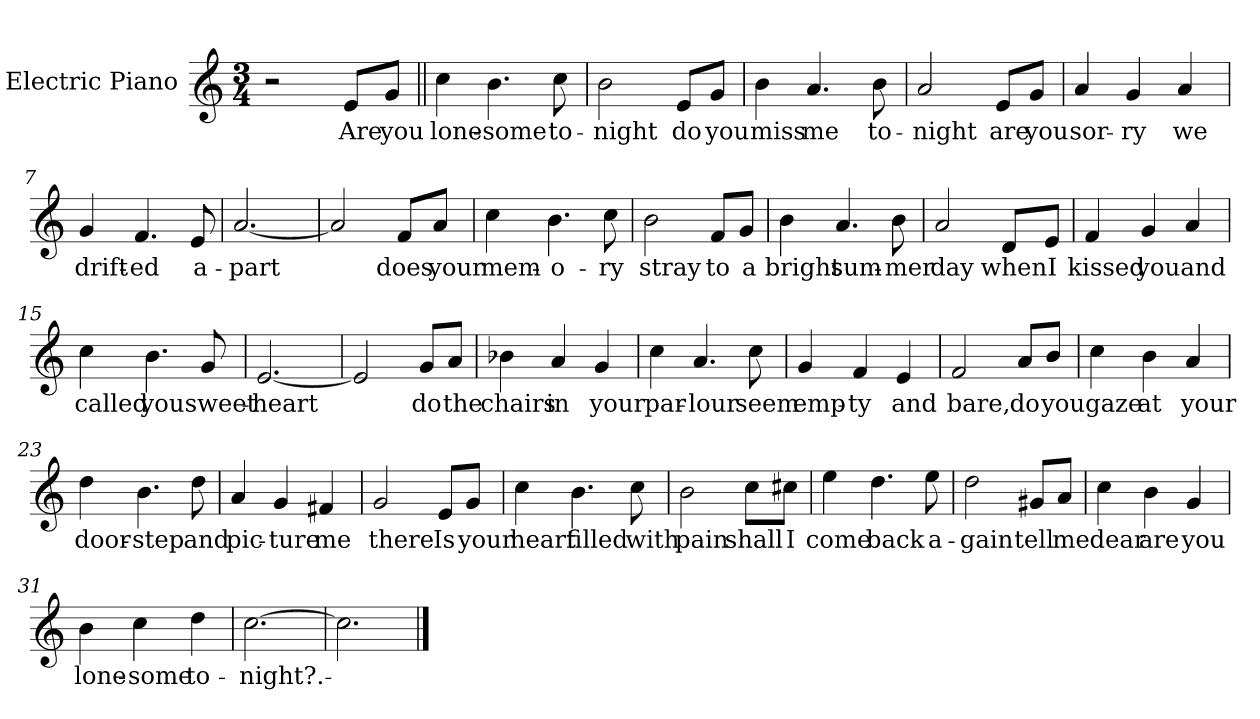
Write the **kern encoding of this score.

**kern	**text
*part1	*part1
*staff1	*staff1
*I"Electric Piano	*
*I'E.Pno	*
*clefG2	*
*k[]	*
*C:	*
*M3/4	*
=1	=1
2r	.
8e/L	Are
8g/J	you
=2||	=2||
4cc\	lone-
4.b\	-some
8cc\	to-
=3	=3
2b\	-night
8e/L	do
8g/J	you
=4	=4
4b\	miss
4.a/	me
8b\	to-
=5	=5
2a/	-night
8e/L	are
8g/J	you
!!LO:LB:g=z
=6	=6
4a/	sor-
4g/	-ry
4a/	we
=7	=7
4g/	drift-
4.f/	-ed
8e/	a-
=8	=8
[2.a/	part
=9	=9
2a/]	.
8f/L	does
8a/J	your
=10	=10
4cc\	mem-
4.b\	-o-
8cc\	-ry
=11	=11
2b\	stray
8f/L	to
8g/J	a
!!LO:LB:g=z
=12	=12
4b\	bright
4.a/	sum-
8b\	-mer
=13	=13
2a/	day
8d/L	when
8e/J	I
=14	=14
4f/	kissed
4g/	you
4a/	and
=15	=15
4cc\	called
4.b\	you
8g/	sweet-
=16	=16
[2.e/	-heart
!!LO:LB:g=z
=17	=17
2e/]	.
8g/L	do
8a/J	the
=18	=18
4b-X\	chairs
4a/	in
4g/	your
=19	=19
4cc\	par-
4.a/	-lour
8cc\	seem
=20	=20
4g/	emp-
4f/	-ty
4e/	and
=21	=21
2f/	bare,
8a/L	do
8b/J	you
!!LO:LB:g=z
=22	=22
4cc\	gaze
4b\	at
4a/	your
=23	=23
4dd\	door-
4.b\	-step
8dd\	and
=24	=24
4a/	pic-
4g/	-ture
4f#X/	me
=25	=25
2g/	there
8e/L	Is
8g/J	your
=26	=26
4cc\	heart
4.b\	filled
8cc\	with
!!LO:LB:g=z
=27	=27
2b\	pain
8cc\L	shall
8cc#X\J	I
=28	=28
4ee\	come
4.dd\	back
8ee\	a-
=29	=29
2dd\	gain
8g#X/L	tell
8a/J	me
=30	=30
4cc\	dear
4b\	are
4g/	you
=31	=31
4b\	lone-
4cc\	-some
4dd\	to-
=32	=32
[2.cc\	-night?.-
=33	=33
2.cc\]	.
==	==
*-	*-
